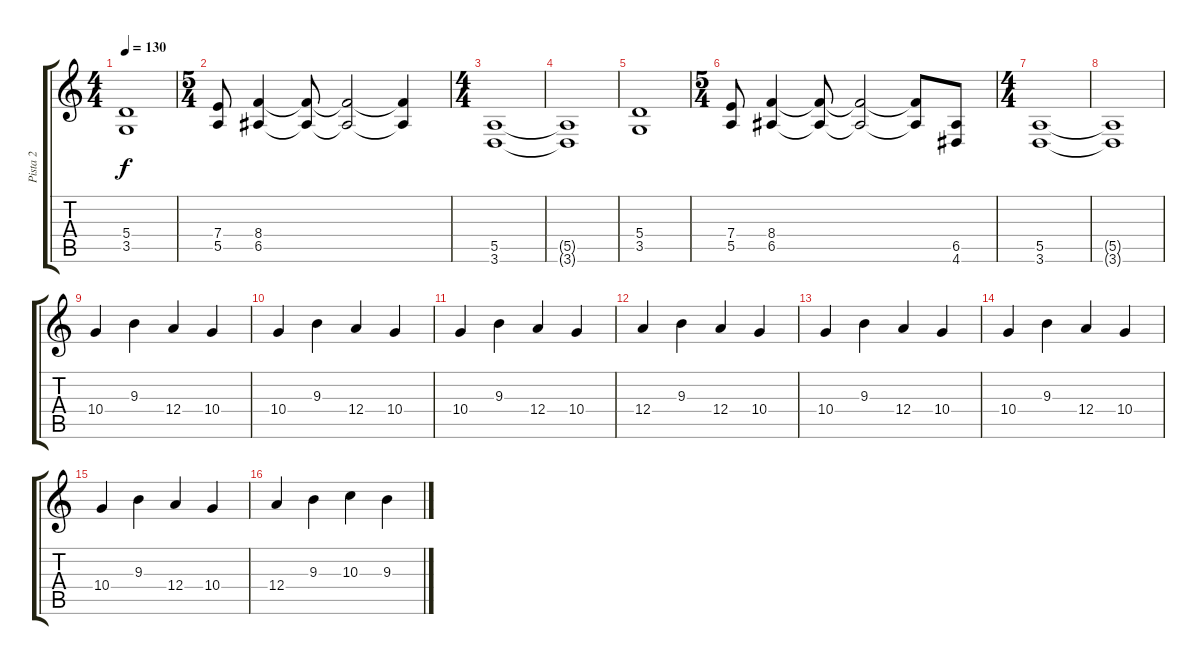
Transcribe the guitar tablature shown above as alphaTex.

\track ("Pista 2" "Pista 2") {instrument distortionguitar}
\staff {score tabs}
\tuning (B3 Gb3 D3 A2 E2 B1) {hide}
\ts (4 4)
\tempo 130
\clef g2
\ks c
(5.4 3.5).1{dy f instrument distortionguitar} |
\ts (5 4)
(7.4 5.5).8 (8.4 6.5).4 (8.4{t} 6.5{t}).8 (8.4{t} 6.5{t}).2 (8.4{t} 6.5{t}).4 |
\ts (4 4)
(5.5 3.6).1 |
(5.5{t} 3.6{t}).1 |
(5.4 3.5).1 |
\ts (5 4)
(7.4 5.5).8 (8.4 6.5).4 (8.4{t} 6.5{t}).8 (8.4{t} 6.5{t}).2 (8.4{t} 6.5{t}).8 (6.5 4.6).8 |
\ts (4 4)
(5.5 3.6).1 |
(5.5{t} 3.6{t}).1 |
10.4.4 9.3.4 12.4.4 10.4.4 |
10.4.4 9.3.4 12.4.4 10.4.4 |
10.4.4 9.3.4 12.4.4 10.4.4 |
12.4.4 9.3.4 12.4.4 10.4.4 |
10.4.4 9.3.4 12.4.4 10.4.4 |
10.4.4 9.3.4 12.4.4 10.4.4 |
10.4.4 9.3.4 12.4.4 10.4.4 |
12.4.4 9.3.4 10.3.4 9.3.4
